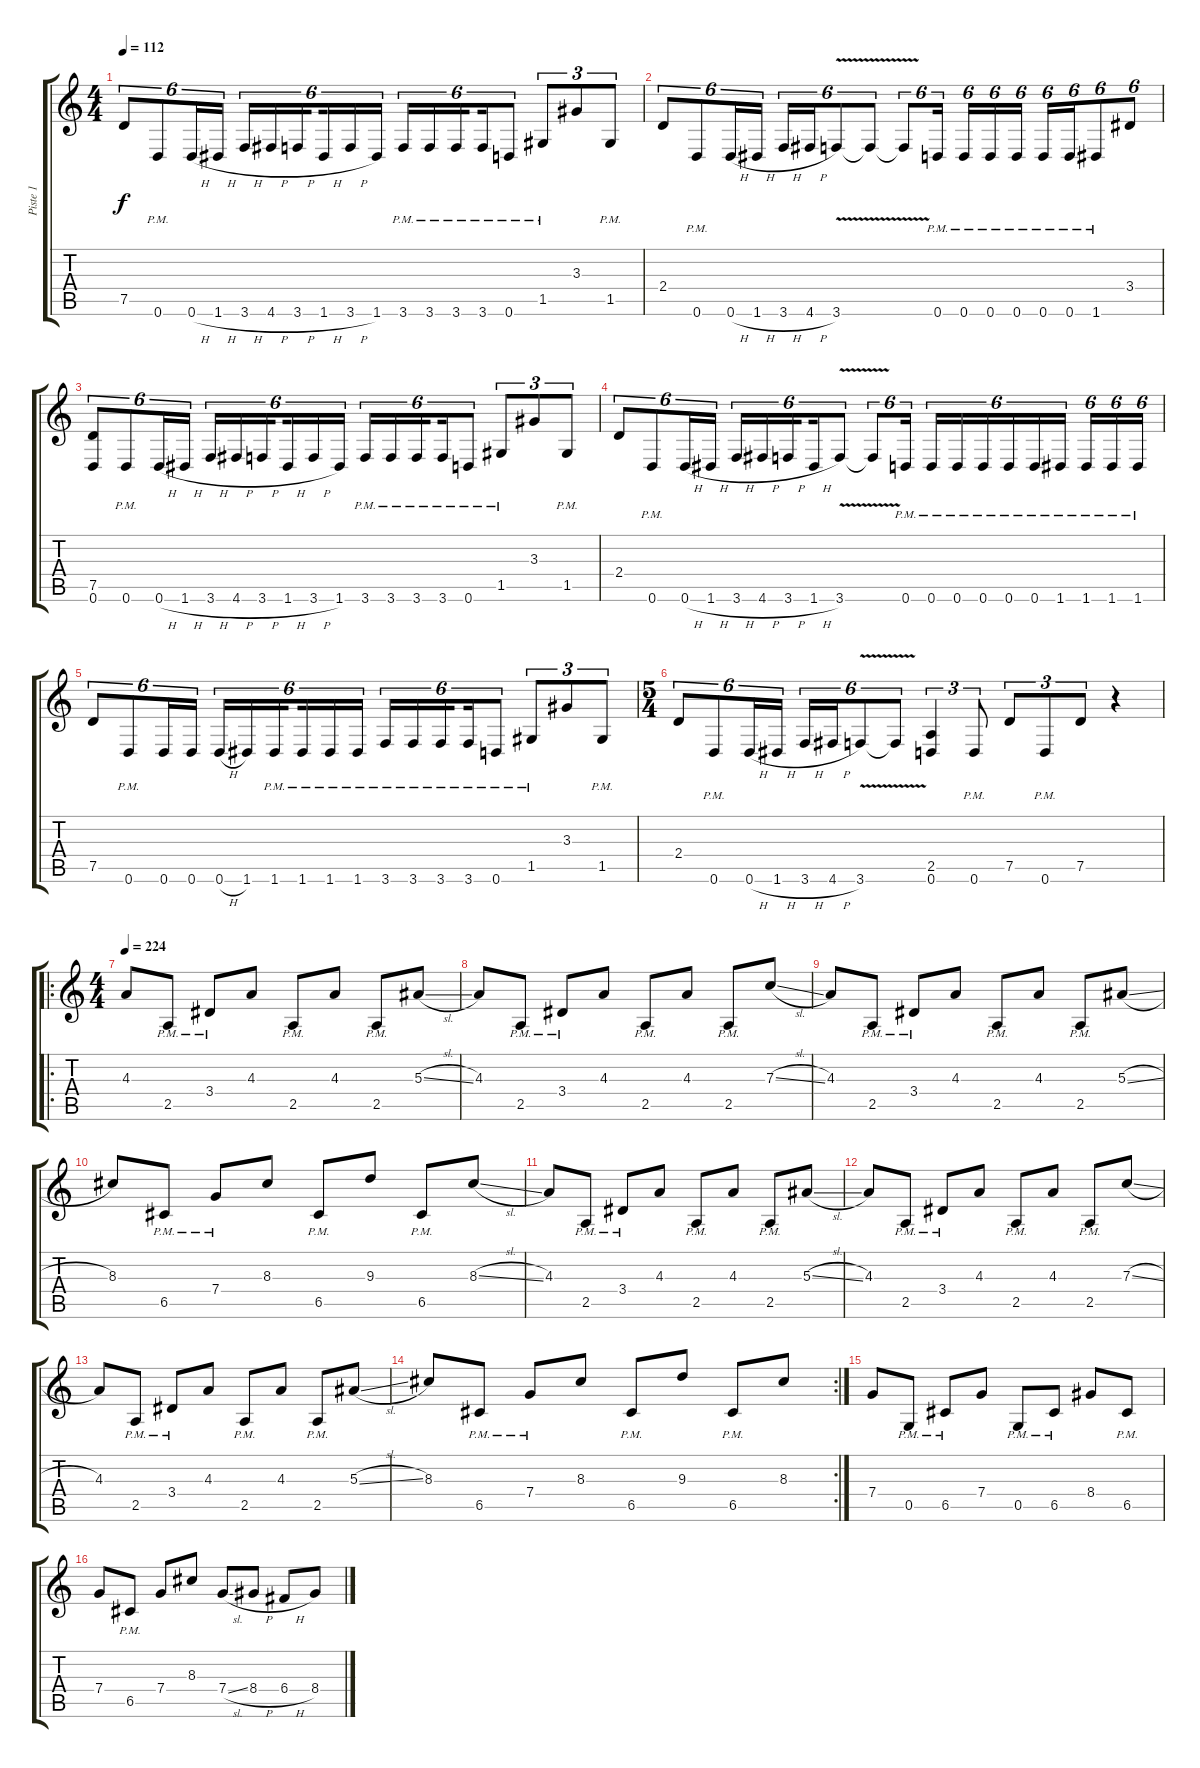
\track ("Piste 1" "Piste 1") {instrument overdrivenguitar}
\staff {score tabs}
\tuning (D4 A3 F3 C3 G2 D2) {hide}
\ts (4 4)
\tempo 112
\clef g2
\ks c
7.5.8{tu (6 4) dy f} 0.6{pm}.8{tu (6 4)} 0.6{h}.16{tu (6 4)} 1.6{h}.16{tu (6 4)} 3.6{h}.16{tu (6 4)} 4.6{h}.16{tu (6 4)} 3.6{h}.16{tu (6 4) beam splitsecondary} 1.6{h}.16{tu (6 4)} 3.6{h}.16{tu (6 4)} 1.6.16{tu (6 4)} 3.6{pm}.16{tu (6 4)} 3.6{pm}.16{tu (6 4)} 3.6{pm}.16{tu (6 4) beam splitsecondary} 3.6{pm}.16{tu (6 4)} 0.6{pm}.8{tu (6 4)} 1.5{pm}.8{tu (3 2)} 3.3.8{tu (3 2)} 1.5{pm}.8{tu (3 2)} |
2.4.8{tu (6 4)} 0.6{pm}.8{tu (6 4)} 0.6{h}.16{tu (6 4)} 1.6{h}.16{tu (6 4)} 3.6{h}.16{tu (6 4)} 4.6{h}.16{tu (6 4)} 3.6{v}.8{tu (6 4)} 3.6{v t}.8{tu (6 4)} 3.6{v t}.8{tu (6 4)} 0.6{pm}.16{tu (6 4) beam splitsecondary} 0.6{pm}.16{tu (6 4)} 0.6{pm}.16{tu (6 4)} 0.6{pm}.16{tu (6 4)} 0.6{pm}.16{tu (6 4)} 0.6{pm}.16{tu (6 4)} 1.6{pm}.8{tu (6 4)} 3.4.8{tu (6 4)} |
(7.5 0.6).8{tu (6 4)} 0.6{pm}.8{tu (6 4)} 0.6{h}.16{tu (6 4)} 1.6{h}.16{tu (6 4)} 3.6{h}.16{tu (6 4)} 4.6{h}.16{tu (6 4)} 3.6{h}.16{tu (6 4) beam splitsecondary} 1.6{h}.16{tu (6 4)} 3.6{h}.16{tu (6 4)} 1.6.16{tu (6 4)} 3.6{pm}.16{tu (6 4)} 3.6{pm}.16{tu (6 4)} 3.6{pm}.16{tu (6 4) beam splitsecondary} 3.6{pm}.16{tu (6 4)} 0.6{pm}.8{tu (6 4)} 1.5{pm}.8{tu (3 2)} 3.3.8{tu (3 2)} 1.5{pm}.8{tu (3 2)} |
2.4.8{tu (6 4)} 0.6{pm}.8{tu (6 4)} 0.6{h}.16{tu (6 4)} 1.6{h}.16{tu (6 4)} 3.6{h}.16{tu (6 4)} 4.6{h}.16{tu (6 4)} 3.6{h}.16{tu (6 4) beam splitsecondary} 1.6{h}.16{tu (6 4)} 3.6{v}.8{tu (6 4)} 3.6{v t}.8{tu (6 4)} 0.6{pm}.16{tu (6 4) beam splitsecondary} 0.6{pm}.16{tu (6 4)} 0.6{pm}.16{tu (6 4)} 0.6{pm}.16{tu (6 4)} 0.6{pm}.16{tu (6 4)} 0.6{pm}.16{tu (6 4)} 1.6{pm}.16{tu (6 4) beam splitsecondary} 1.6{pm}.16{tu (6 4)} 1.6{pm}.16{tu (6 4)} 1.6{pm}.16{tu (6 4)} |
7.5.8{tu (6 4)} 0.6{pm}.8{tu (6 4)} 0.6.16{tu (6 4)} 0.6.16{tu (6 4)} 0.6{h}.16{tu (6 4)} 1.6.16{tu (6 4)} 1.6{pm}.16{tu (6 4) beam splitsecondary} 1.6{pm}.16{tu (6 4)} 1.6{pm}.16{tu (6 4)} 1.6{pm}.16{tu (6 4)} 3.6{pm}.16{tu (6 4)} 3.6{pm}.16{tu (6 4)} 3.6{pm}.16{tu (6 4) beam splitsecondary} 3.6{pm}.16{tu (6 4)} 0.6{pm}.8{tu (6 4)} 1.5{pm}.8{tu (3 2)} 3.3.8{tu (3 2)} 1.5{pm}.8{tu (3 2)} |
\ts (5 4)
2.4.8{tu (6 4)} 0.6{pm}.8{tu (6 4)} 0.6{h}.16{tu (6 4)} 1.6{h}.16{tu (6 4)} 3.6{h}.16{tu (6 4)} 4.6{h}.16{tu (6 4)} 3.6{v}.8{tu (6 4)} 3.6{v t}.8{tu (6 4)} (2.5 0.6).4{tu (3 2)} 0.6{pm}.8{tu (3 2)} 7.5.8{tu (3 2)} 0.6{pm}.8{tu (3 2)} 7.5.8{tu (3 2)} r.4 |
\ro
\ts (4 4)
\tempo 224
4.3.8 2.5{pm}.8 3.4{pm}.8 4.3.8 2.5{pm}.8 4.3.8 2.5{pm}.8 5.3{sl}.8 |
4.3.8 2.5{pm}.8 3.4{pm}.8 4.3.8 2.5{pm}.8 4.3.8 2.5{pm}.8 7.3{sl}.8 |
4.3.8 2.5{pm}.8 3.4{pm}.8 4.3.8 2.5{pm}.8 4.3.8 2.5{pm}.8 5.3{sl}.8 |
8.3.8 6.5{pm}.8 7.4{pm}.8 8.3.8 6.5{pm}.8 9.3.8 6.5{pm}.8 8.3{sl}.8 |
4.3.8 2.5{pm}.8 3.4{pm}.8 4.3.8 2.5{pm}.8 4.3.8 2.5{pm}.8 5.3{sl}.8 |
4.3.8 2.5{pm}.8 3.4{pm}.8 4.3.8 2.5{pm}.8 4.3.8 2.5{pm}.8 7.3{sl}.8 |
4.3.8 2.5{pm}.8 3.4{pm}.8 4.3.8 2.5{pm}.8 4.3.8 2.5{pm}.8 5.3{sl}.8 |
\rc 2
8.3.8 6.5{pm}.8 7.4{pm}.8 8.3.8 6.5{pm}.8 9.3.8 6.5{pm}.8 8.3.8 |
7.4.8 0.5{pm}.8 6.5{pm}.8 7.4.8 0.5{pm}.8 6.5{pm}.8 8.4.8 6.5{pm}.8 |
7.4.8 6.5{pm}.8 7.4.8 8.3.8 7.4{sl}.8 8.4{h}.8 6.4{h}.8 8.4.8
